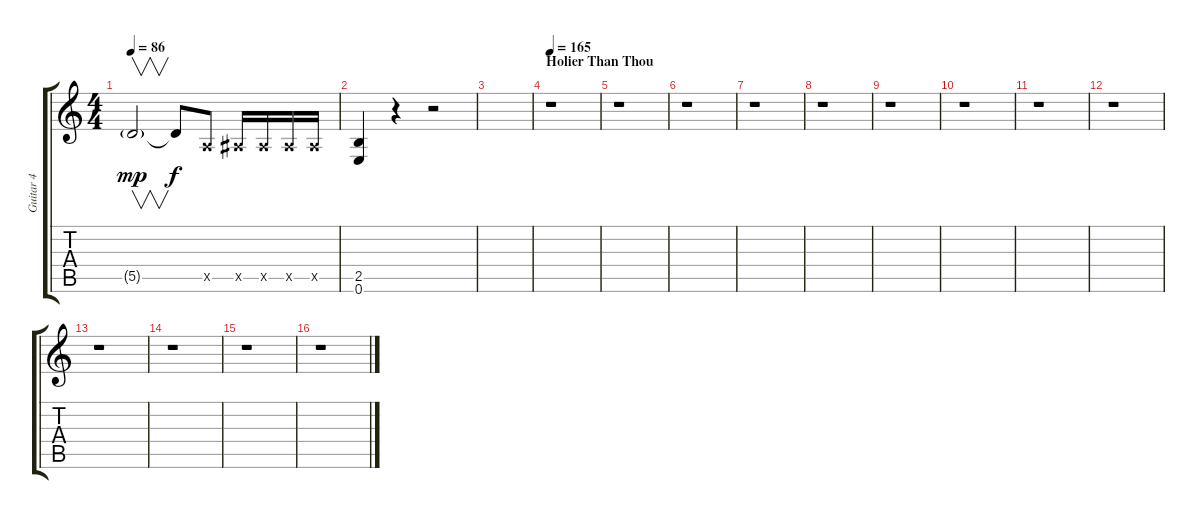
\track ("Guitar 4" "Guitar 4") {instrument distortionguitar}
\staff {score tabs}
\tuning (E4 B3 G3 D3 A2 E2) {hide}
\ts (4 4)
\tempo 86
\clef g2
\ks c
5.5{g}.2{v dy mp} 5.5{t}.8{dy f} 0.5{x}.8 1.5{x}.16 1.5{x}.16 1.5{x}.16 1.5{x}.16 |
(2.5 0.6).4 r.4 r.2 |
|
\section ("" "Holier Than Thou")
\tempo 165
r.1 |
r.1 |
r.1 |
r.1 |
r.1 |
r.1 |
r.1 |
r.1 |
r.1 |
r.1 |
r.1 |
r.1 |
r.1
